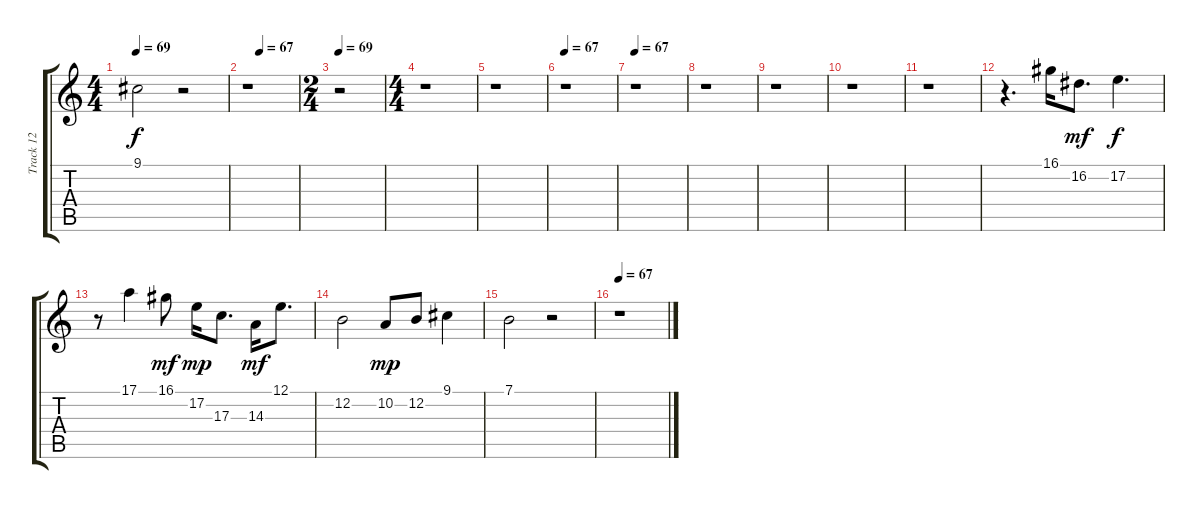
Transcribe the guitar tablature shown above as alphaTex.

\track ("Track 12" "Track 12") {instrument sopranosax}
\staff {score tabs}
\tuning (E4 B3 G3 D3 A2 E2) {hide}
\ts (4 4)
\tempo 69
\clef g2
\ks c
9.1{t}.2{dy f} r.2 |
\tempo (67 0.25)
r.1 |
\ts (2 4)
\tempo 69
r.2 |
\ts (4 4)
r.1 |
r.1 |
\tempo 67
r.1 |
\tempo 67
r.1 |
r.1 |
r.1 |
r.1 |
r.1 |
r.4{d} 16.1.16 16.2.8{d dy mf} 17.2.4{d dy f} |
r.8 17.1.4 16.1.8{dy mf} 17.2.16{dy mp} 17.3.8{d} 14.3.16{dy mf} 12.1.8{d} |
12.2.2 10.2.8{dy mp} 12.2.8 9.1.4 |
7.1.2 r.2 |
\tempo 67
r.1
